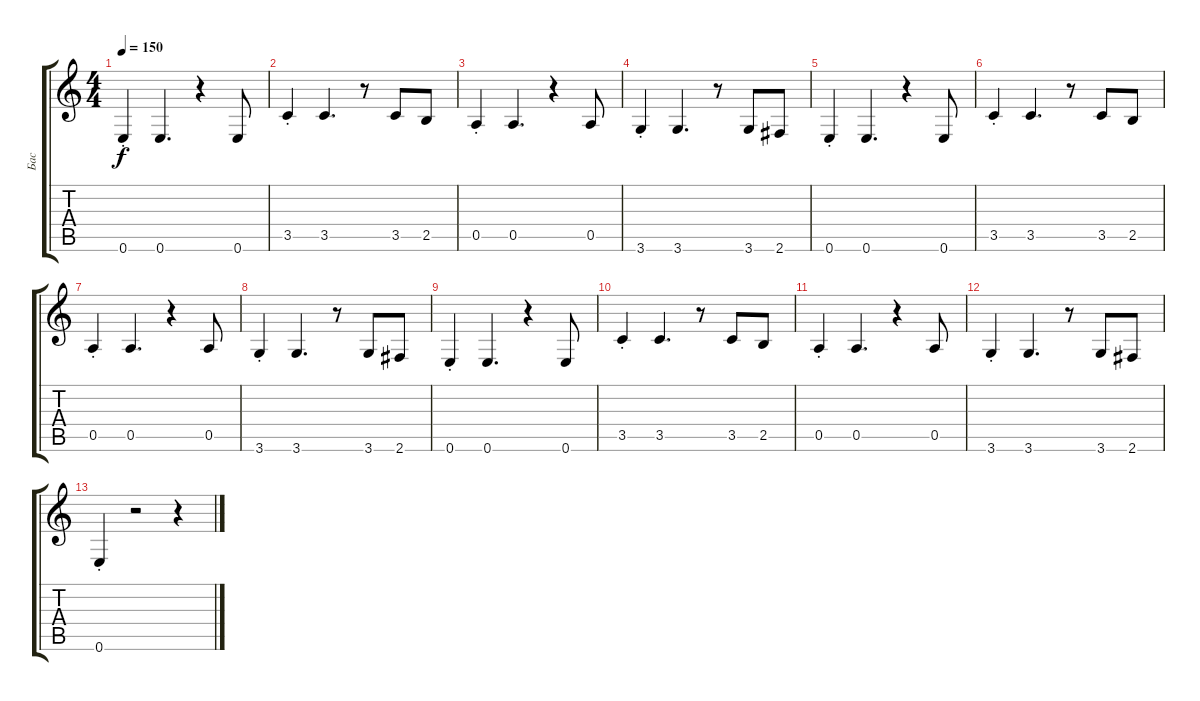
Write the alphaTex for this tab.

\track ("Бас" "Бас") {instrument acousticbass}
\staff {score tabs}
\tuning (E4 B3 G3 D3 A2 E2) {hide}
\ts (4 4)
\tempo 150
\clef g2
\ks c
0.6{st}.4{dy f} 0.6.4{d} r.4 0.6.8 |
3.5{st}.4 3.5.4{d} r.8 3.5.8 2.5.8 |
0.5{st}.4 0.5.4{d} r.4 0.5.8 |
3.6{st}.4 3.6.4{d} r.8 3.6.8 2.6.8 |
0.6{st}.4 0.6.4{d} r.4 0.6.8 |
3.5{st}.4 3.5.4{d} r.8 3.5.8 2.5.8 |
0.5{st}.4 0.5.4{d} r.4 0.5.8 |
3.6{st}.4 3.6.4{d} r.8 3.6.8 2.6.8 |
0.6{st}.4 0.6.4{d} r.4 0.6.8 |
3.5{st}.4 3.5.4{d} r.8 3.5.8 2.5.8 |
0.5{st}.4 0.5.4{d} r.4 0.5.8 |
3.6{st}.4 3.6.4{d} r.8 3.6.8 2.6.8 |
0.6{st}.4 r.2 r.4
